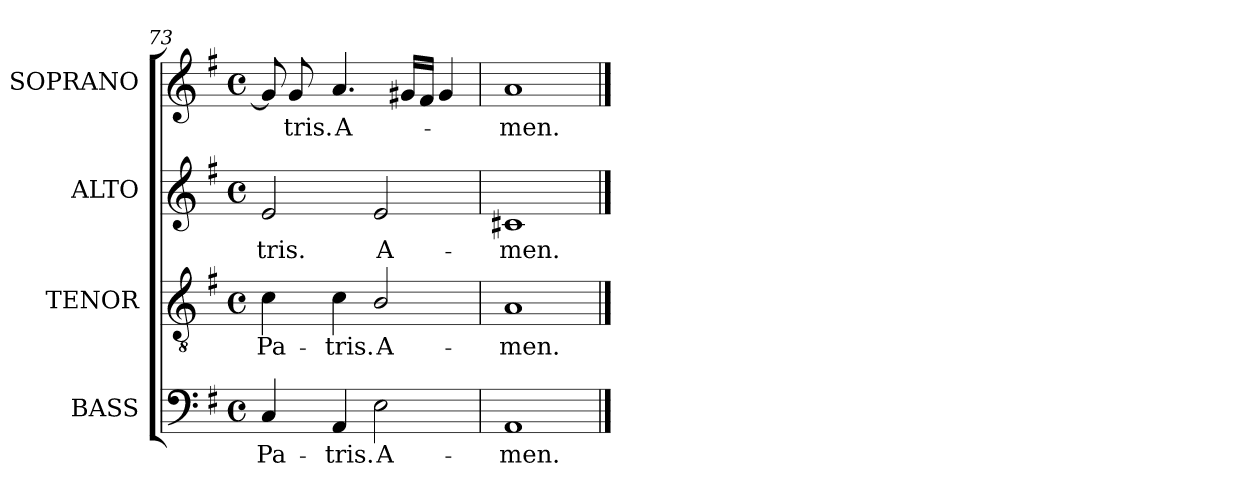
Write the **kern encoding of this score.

**kern	**text	**kern	**text	**kern	**text	**kern	**text
*part4	*part4	*part3	*part3	*part2	*part2	*part1	*part1
*staff4	*staff4	*staff3	*staff3	*staff2	*staff2	*staff1	*staff1
*I"BASS	*	*I"TENOR	*	*I"ALTO	*	*I"SOPRANO	*
*I'B.	*	*I'T.	*	*I'A.	*	*I'S.	*
*clefF4	*	*clefGv2	*	*clefG2	*	*clefG2	*
*	*	*ITrd7c12	*	*	*	*	*
*k[f#]	*	*k[f#]	*	*k[f#]	*	*k[f#]	*
*G:	*	*G:	*	*G:	*	*G:	*
*M4/4	*	*M4/4	*	*M4/4	*	*M4/4	*
*met(c)	*	*met(c)	*	*met(c)	*	*met(c)	*
=73	=73	=73	=73	=73	=73	=73	=73
!	!LO:LY:b:color=#000000	!	!	!	!	!	!
!	!	!	!LO:LY:b:color=#000000	!	!	!	!
!	!	!	!	!	!LO:LY:b:color=#000000	!	!
4Ci/	Pa-	4Ci\	Pa-	2ei/	-tris.	8gi/]	.
!	!	!	!	!	!	!	!LO:LY:b:color=#000000
.	.	.	.	.	.	8gi/	-tris.
!	!LO:LY:b:color=#000000	!	!	!	!	!	!
!	!	!	!LO:LY:b:color=#000000	!	!	!	!
!	!	!	!	!	!	!	!LO:LY:b:color=#000000
4AAi/	-tris.	4Ci\	-tris.	.	.	4.ai/	A-
!	!LO:LY:b:color=#000000	!	!	!	!	!	!
!	!	!	!LO:LY:b:color=#000000	!	!	!	!
!	!	!	!	!	!LO:LY:b:color=#000000	!	!
2Ei\	A-	2BBi/	A-	2ei/	A-	.	.
.	.	.	.	.	.	16g#Xi/LL	.
.	.	.	.	.	.	16f#i/JJ	.
.	.	.	.	.	.	4g#i/	.
=74	=74	=74	=74	=74	=74	=74	=74
!	!LO:LY:b:color=#000000	!	!	!	!	!	!
!	!	!	!LO:LY:b:color=#000000	!	!	!	!
!	!	!	!	!	!LO:LY:b:color=#000000	!	!
!	!	!	!	!	!	!	!LO:LY:b:color=#000000
1AAi	-men.	1AAi	-men.	1c#Xi	-men.	1ai	-men.
==	==	==	==	==	==	==	==
*-	*-	*-	*-	*-	*-	*-	*-
